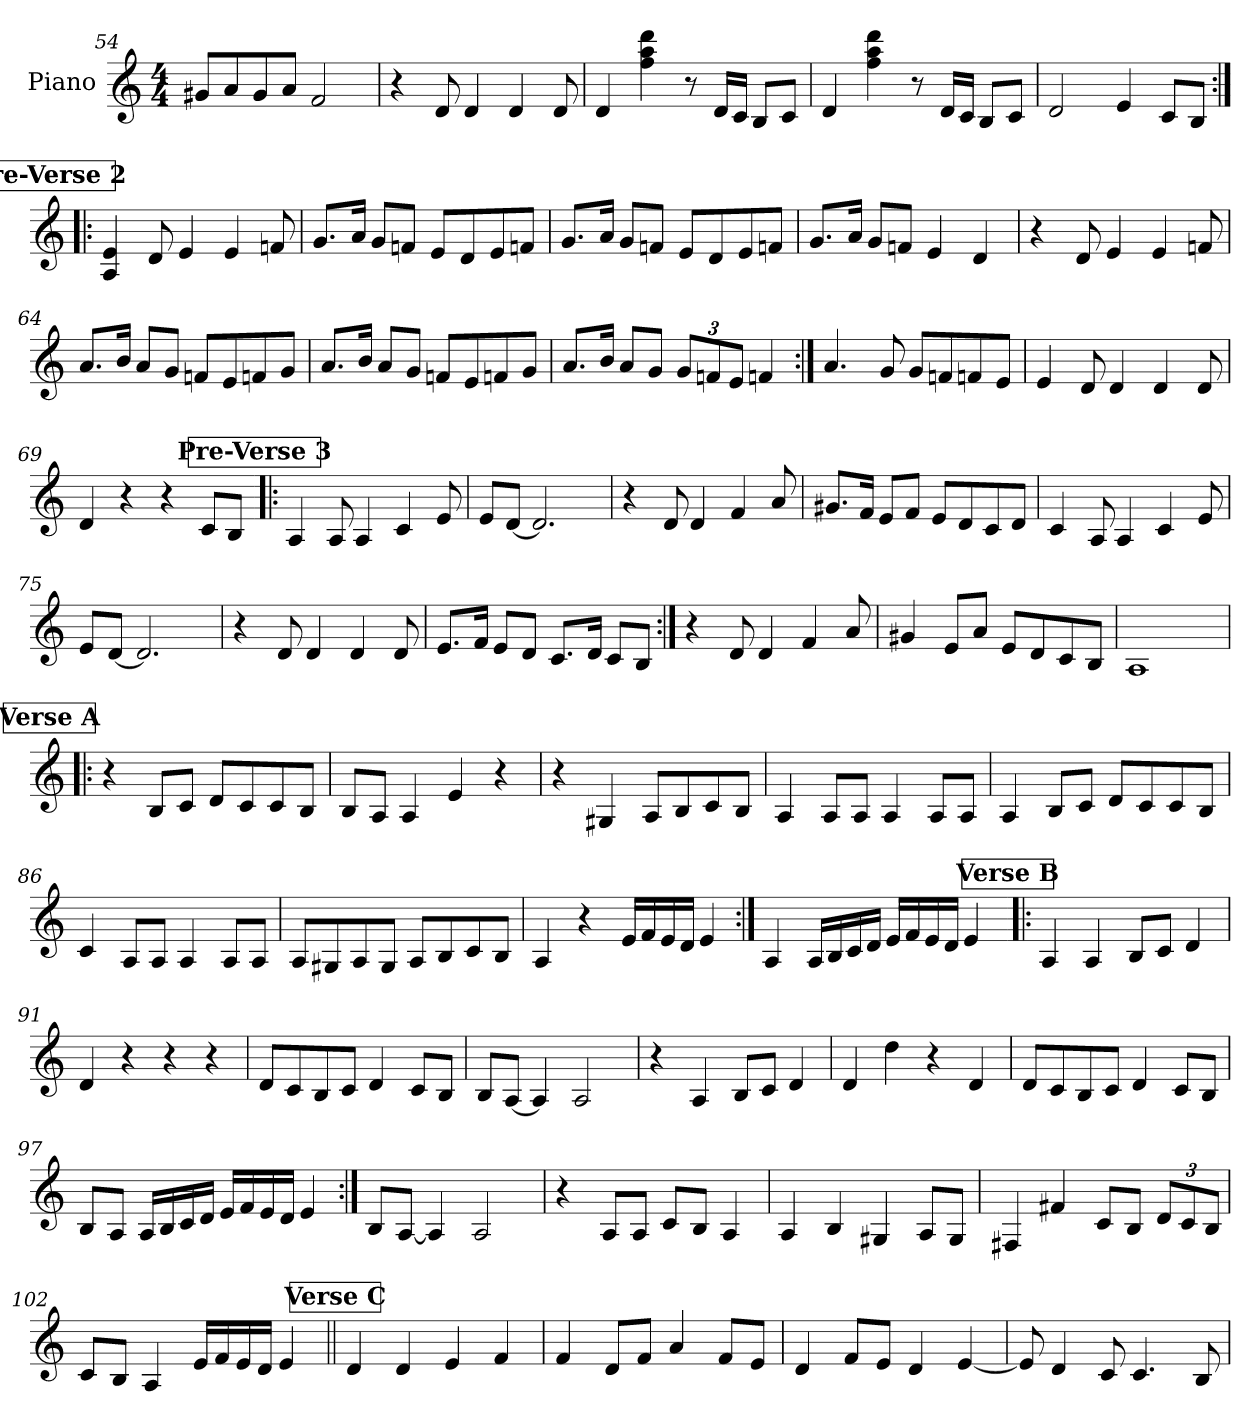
**kern
*part1
*staff1
*I"Piano
*I'Pno.
!!LO:LB:g=z
*clefG2
*k[]
*M4/4
=54
8g#X/L
8a/
8g#/
8a/J
2f/
=55
4r
8d/
4d/
4d/
8d/
=56
4d/
4ff\ 4aa\ 4ddd\
8r
16d/LL
16c/JJ
8B/L
8c/J
=57
4d/
4ff\ 4aa\ 4ddd\
8r
16d/LL
16c/JJ
8B/L
8c/J
=58
2d/
4e/
8c/L
8B/J
!!LO:PB:g=z
!!LO:REH:place=s1:a:B:fs=14:t=Pre-Verse 2
=59:|!|:
4A/ 4e/
8d/
4e/
4e/
8fn/
=60
8.g/L
16a/Jk
8g/L
8fn/J
8e/L
8d/
8e/
8fn/J
=61
8.g/L
16a/Jk
8g/L
8fn/J
8e/L
8d/
8e/
8fn/J
=62
8.g/L
16a/Jk
8g/L
8fn/J
4e/
4d/
!!LO:LB:g=z
=63
4r
8d/
4e/
4e/
8fn/
=64
8.a/L
16b/Jk
8a/L
8g/J
8fn/L
8e/
8fn/
8g/J
=65
8.a/L
16b/Jk
8a/L
8g/J
8fn/L
8e/
8fn/
8g/J
=66
8.a/L
16b/Jk
8a/L
8g/J
*Xbrackettup
12g/L
12fn/
12e/J
4fn/
!!LO:LB:g=z
=67:|!
4.a/
8g/
8g/L
8fn/
8fn/
8e/J
=68
4e/
8d/
4d/
4d/
8d/
=69
4d/
4r
4r
8c/L
8B/J
!!LO:LB:g=z
!!LO:REH:place=s1:a:B:fs=14:t=Pre-Verse 3
=70!|:
4A/
8A/
4A/
4c/
8e/
=71
8e/L
[8d/J
2.d/]
=72
4r
8d/
4d/
4f/
8a/
=73
8.g#X/L
16f/Jk
8e/L
8f/J
8e/L
8d/
8c/
8d/J
=74
4c/
8A/
4A/
4c/
8e/
=75
8e/L
[8d/J
2.d/]
!!LO:LB:g=z
=76
4r
8d/
4d/
4d/
8d/
=77
8.e/L
16f/Jk
8e/L
8d/J
8.c/L
16d/Jk
8c/L
8B/J
=78:|!
4r
8d/
4d/
4f/
8a/
=79
4g#X/
8e/L
8a/J
8e/L
8d/
8c/
8B/J
=80
1A
!!LO:LB:g=z
!!LO:REH:place=s1:a:B:fs=14:t=Verse A
=81!|:
4r
8B/L
8c/J
8d/L
8c/
8c/
8B/J
=82
8B/L
8A/J
4A/
4e/
4r
=83
4r
4G#X/
8A/L
8B/
8c/
8B/J
=84
4A/
8A/L
8A/J
4A/
8A/L
8A/J
=85
4A/
8B/L
8c/J
8d/L
8c/
8c/
8B/J
!!LO:LB:g=z
=86
4c/
8A/L
8A/J
4A/
8A/L
8A/J
=87
8A/L
8G#X/
8A/
8G#/J
8A/L
8B/
8c/
8B/J
=88
4A/
4r
16e/LL
16f/
16e/
16d/JJ
4e/
=89:|!
4A/
16A/LL
16B/
16c/
16d/JJ
16e/LL
16f/
16e/
16d/JJ
4e/
!!LO:LB:g=z
!!LO:REH:place=s1:a:B:fs=14:t=Verse B
=90!|:
4A/
4A/
8B/L
8c/J
4d/
=91
4d/
4r
4r
4r
=92
8d/L
8c/
8B/
8c/J
4d/
8c/L
8B/J
=93
8B/L
[8A/J
4A/]
2A/
=94
4r
4A/
8B/L
8c/J
4d/
=95
4d/
4dd\
4r
4d/
!!LO:LB:g=z
=96
8d/L
8c/
8B/
8c/J
4d/
8c/L
8B/J
=97
8B/L
8A/J
16A/LL
16B/
16c/
16d/JJ
16e/LL
16f/
16e/
16d/JJ
4e/
=98:|!
8B/L
[8A/J
4A/]
2A/
!!LO:LB:g=z
=99
4r
8A/L
8A/J
8c/L
8B/J
4A/
=100
4A/
4B/
4G#X/
8A/L
8G#/J
=101
4F#X/
4f#X/
8c/L
8B/J
12d/L
12c/
12B/J
=102
8c/L
8B/J
4A/
16e/LL
16f/
16e/
16d/JJ
4e/
!!LO:LB:g=z
!!LO:REH:place=s1:a:B:fs=14:t=Verse C
=103||
4d/
4d/
4e/
4f/
=104
4f/
8d/L
8f/J
4a/
8f/L
8e/J
=105
4d/
8f/L
8e/J
4d/
[4e/
=106
8e/]
4d/
8c/
4.c/
8B/
=
*-
